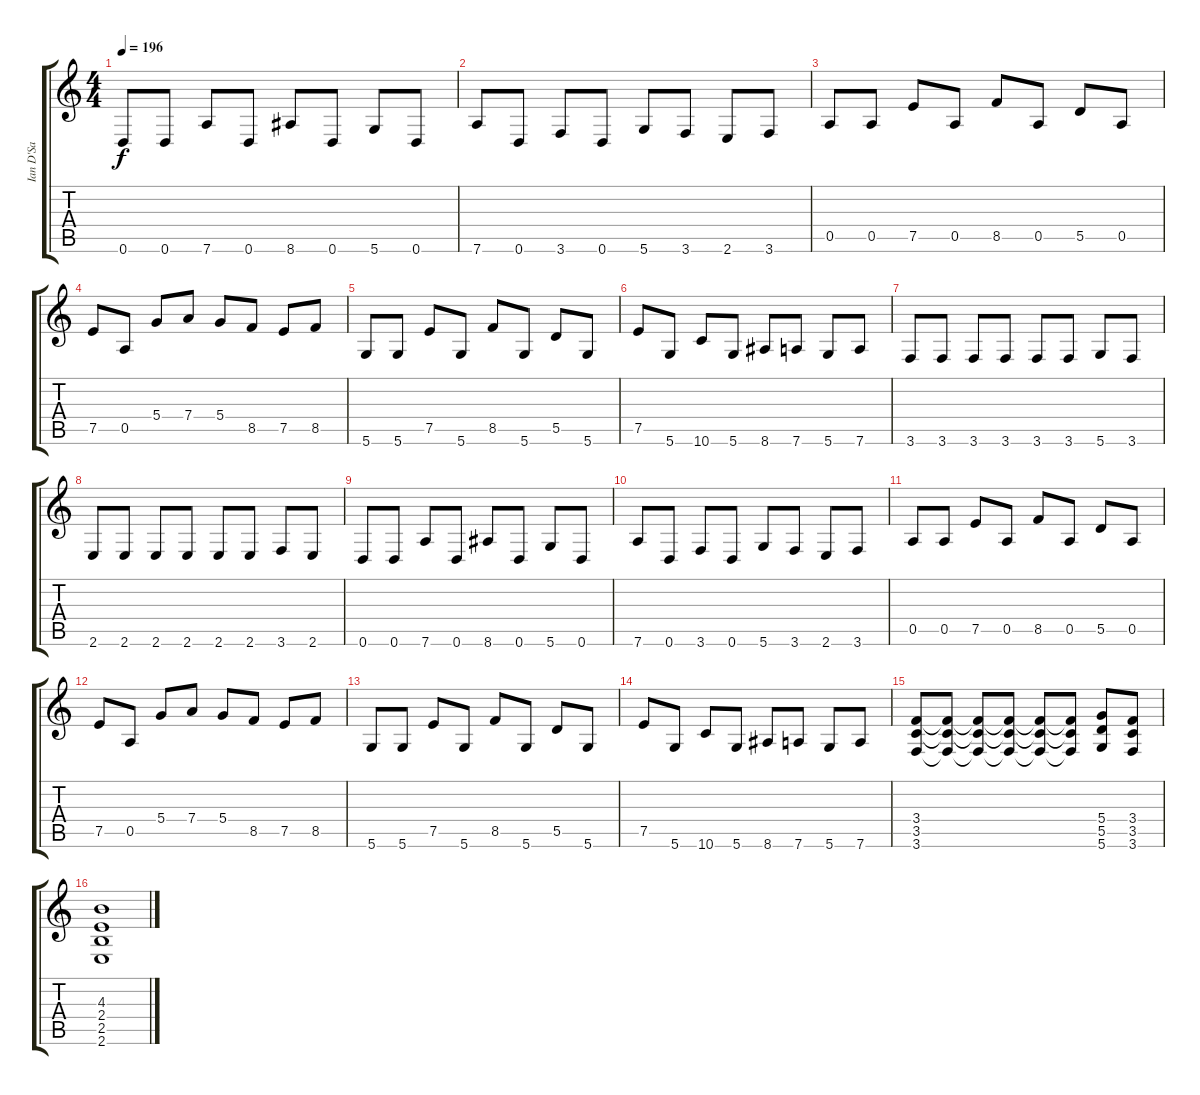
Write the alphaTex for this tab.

\track ("Ian D'Sa" "Ian D'Sa") {instrument distortionguitar}
\staff {score tabs}
\tuning (E4 B3 G3 D3 A2 D2) {hide}
\ts (4 4)
\tempo 196
\clef g2
\ks c
0.6.8{dy f} 0.6.8 7.6.8 0.6.8 8.6.8 0.6.8 5.6.8 0.6.8 |
7.6.8 0.6.8 3.6.8 0.6.8 5.6.8 3.6.8 2.6.8 3.6.8 |
0.5.8 0.5.8 7.5.8 0.5.8 8.5.8 0.5.8 5.5.8 0.5.8 |
7.5.8 0.5.8 5.4.8 7.4.8 5.4.8 8.5.8 7.5.8 8.5.8 |
5.6.8 5.6.8 7.5.8 5.6.8 8.5.8 5.6.8 5.5.8 5.6.8 |
7.5.8 5.6.8 10.6.8 5.6.8 8.6.8 7.6.8 5.6.8 7.6.8 |
3.6.8 3.6.8 3.6.8 3.6.8 3.6.8 3.6.8 5.6.8 3.6.8 |
2.6.8 2.6.8 2.6.8 2.6.8 2.6.8 2.6.8 3.6.8 2.6.8 |
0.6.8 0.6.8 7.6.8 0.6.8 8.6.8 0.6.8 5.6.8 0.6.8 |
7.6.8 0.6.8 3.6.8 0.6.8 5.6.8 3.6.8 2.6.8 3.6.8 |
0.5.8 0.5.8 7.5.8 0.5.8 8.5.8 0.5.8 5.5.8 0.5.8 |
7.5.8 0.5.8 5.4.8 7.4.8 5.4.8 8.5.8 7.5.8 8.5.8 |
5.6.8 5.6.8 7.5.8 5.6.8 8.5.8 5.6.8 5.5.8 5.6.8 |
7.5.8 5.6.8 10.6.8 5.6.8 8.6.8 7.6.8 5.6.8 7.6.8 |
(3.4 3.5 3.6).8 (3.4{t} 3.5{t} 3.6{t}).8 (3.4{t} 3.5{t} 3.6{t}).8 (3.4{t} 3.5{t} 3.6{t}).8 (3.4{t} 3.5{t} 3.6{t}).8 (3.4{t} 3.5{t} 3.6{t}).8 (5.4 5.5 5.6).8 (3.4 3.5 3.6).8 |
(4.3 2.4 2.5 2.6).1
